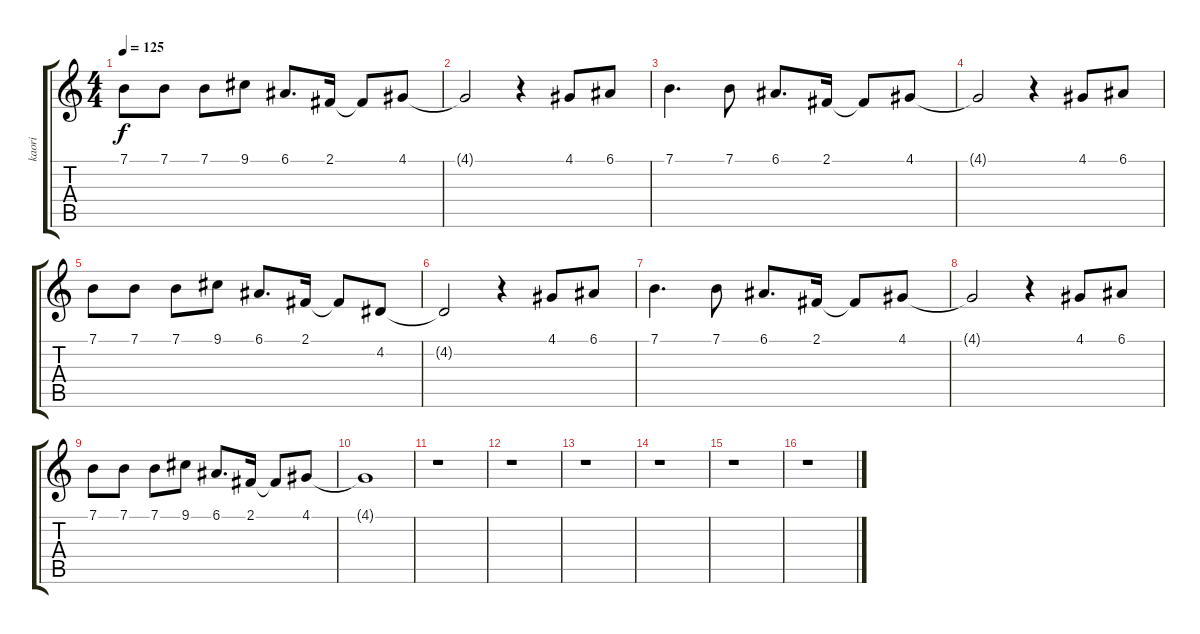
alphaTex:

\track ("kaori" "kaori") {instrument brasssection}
\staff {score tabs}
\tuning (E4 B3 G3 D3 A2 E2) {hide}
\ts (4 4)
\tempo 125
\clef g2
\ks c
7.1.8{dy f} 7.1.8 7.1.8 9.1.8 6.1.8{d} 2.1.16 2.1{t}.8 4.1.8 |
4.1{t}.2 r.4 4.1.8 6.1.8 |
7.1.4{d} 7.1.8 6.1.8{d} 2.1.16 2.1{t}.8 4.1.8 |
4.1{t}.2 r.4 4.1.8 6.1.8 |
7.1.8 7.1.8 7.1.8 9.1.8 6.1.8{d} 2.1.16 2.1{t}.8 4.2.8 |
4.2{t}.2 r.4 4.1.8 6.1.8 |
7.1.4{d} 7.1.8 6.1.8{d} 2.1.16 2.1{t}.8 4.1.8 |
4.1{t}.2 r.4 4.1.8 6.1.8 |
7.1.8 7.1.8 7.1.8 9.1.8 6.1.8{d} 2.1.16 2.1{t}.8 4.1.8 |
4.1{t}.1 |
r.1 |
r.1 |
r.1 |
r.1 |
r.1 |
r.1
